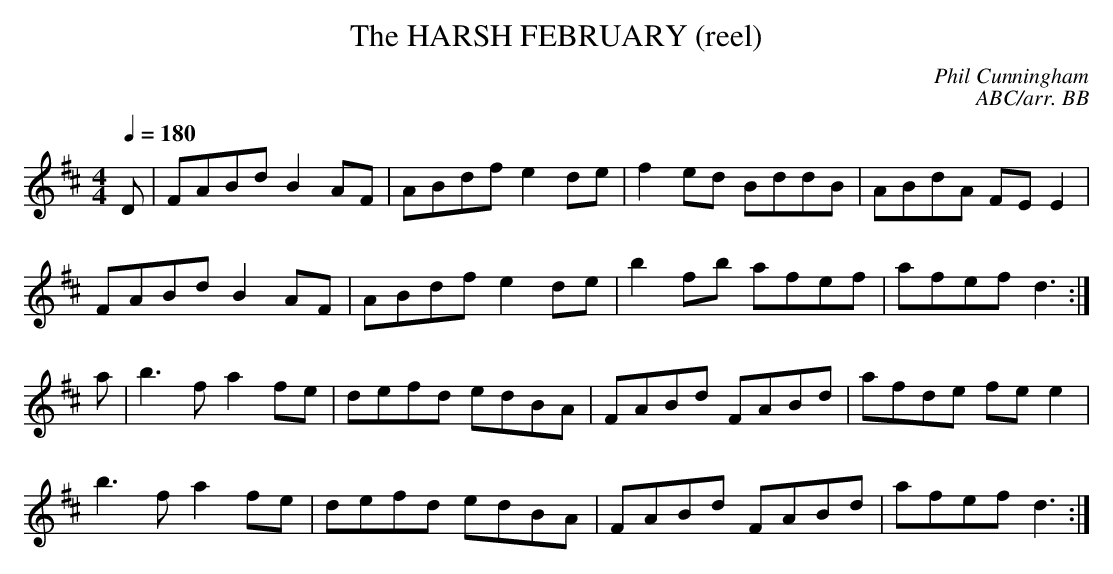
X:1
T:HARSH FEBRUARY (reel), The
C:Phil Cunningham
C:ABC/arr. BB
Q:1/4=180
M:4/4
K:D
D|FABd B2AF|ABdf e2de|f2ed BddB|ABdA FEE2|
FABd B2 AF|ABdf e2 de|b2 fb afef|afef d3 :|
a|b3 f a2 fe|defd edBA|FABd FABd|afde fe e2|
b3 f a2 fe|defd edBA|FABd FABd|afef d3 :|
